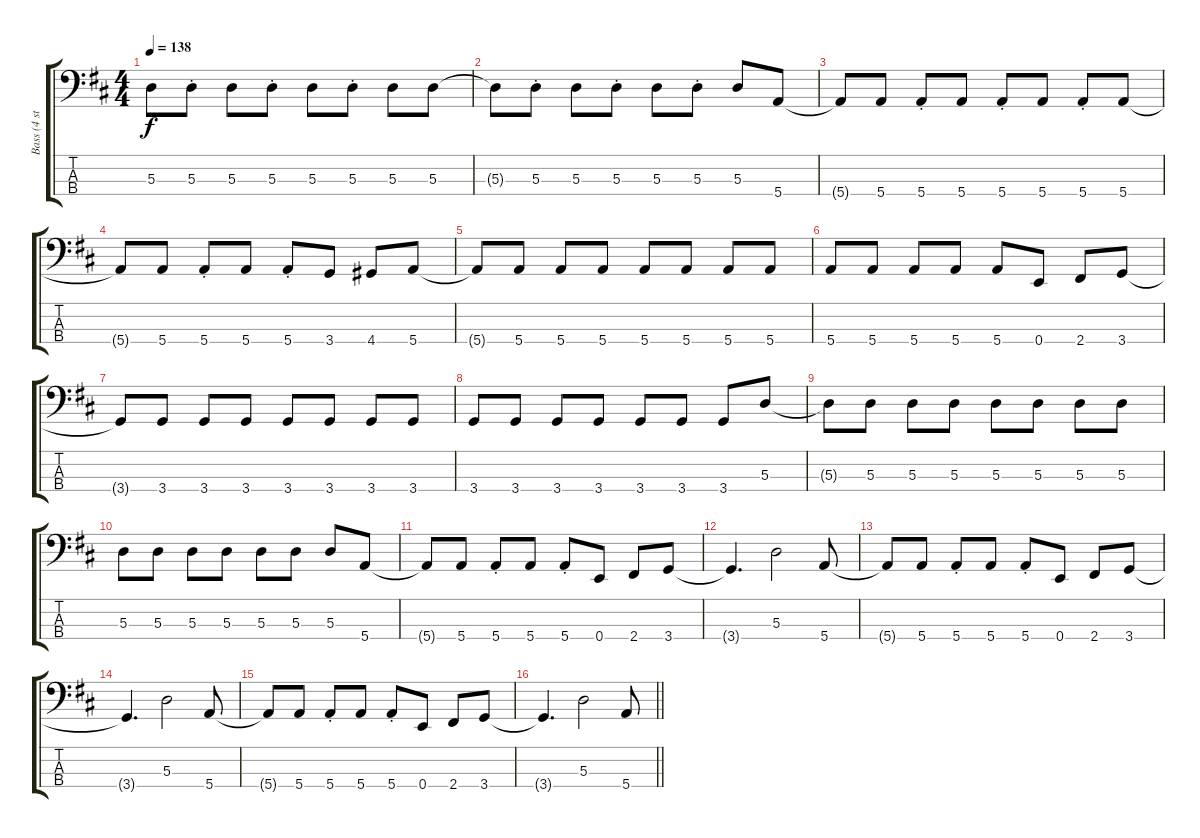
\track ("Bass (4 string)" "Bass (4 st") {instrument electricbasspick}
\staff {score tabs}
\tuning (G2 D2 A1 E1) {hide}
\ts (4 4)
\tempo 138
\clef f4
\ks d
5.3{t}.8{dy f} 5.3{st}.8 5.3.8 5.3{st}.8 5.3.8 5.3{st}.8 5.3.8 5.3.8 |
5.3{t}.8 5.3{st}.8 5.3.8 5.3{st}.8 5.3.8 5.3{st}.8 5.3.8 5.4.8 |
5.4{t}.8 5.4.8 5.4{st}.8 5.4.8 5.4{st}.8 5.4.8 5.4{st}.8 5.4.8 |
5.4{t}.8 5.4.8 5.4{st}.8 5.4.8 5.4{st}.8 3.4.8 4.4.8 5.4.8 |
5.4{t}.8 5.4.8 5.4.8 5.4.8 5.4.8 5.4.8 5.4.8 5.4.8 |
5.4.8 5.4.8 5.4.8 5.4.8 5.4.8 0.4.8 2.4.8 3.4.8 |
3.4{t}.8 3.4.8 3.4.8 3.4.8 3.4.8 3.4.8 3.4.8 3.4.8 |
3.4.8 3.4.8 3.4.8 3.4.8 3.4.8 3.4.8 3.4.8 5.3.8 |
5.3{t}.8 5.3.8 5.3.8 5.3.8 5.3.8 5.3.8 5.3.8 5.3.8 |
5.3.8 5.3.8 5.3.8 5.3.8 5.3.8 5.3.8 5.3.8 5.4.8 |
5.4{t}.8 5.4.8 5.4{st}.8 5.4.8 5.4{st}.8 0.4.8 2.4.8 3.4.8 |
3.4{t}.4{d} 5.3.2 5.4.8 |
5.4{t}.8 5.4.8 5.4{st}.8 5.4.8 5.4{st}.8 0.4.8 2.4.8 3.4.8 |
3.4{t}.4{d} 5.3.2 5.4.8 |
5.4{t}.8 5.4.8 5.4{st}.8 5.4.8 5.4{st}.8 0.4.8 2.4.8 3.4.8 |
\barLineRight lightlight
3.4{t}.4{d} 5.3.2 5.4.8
